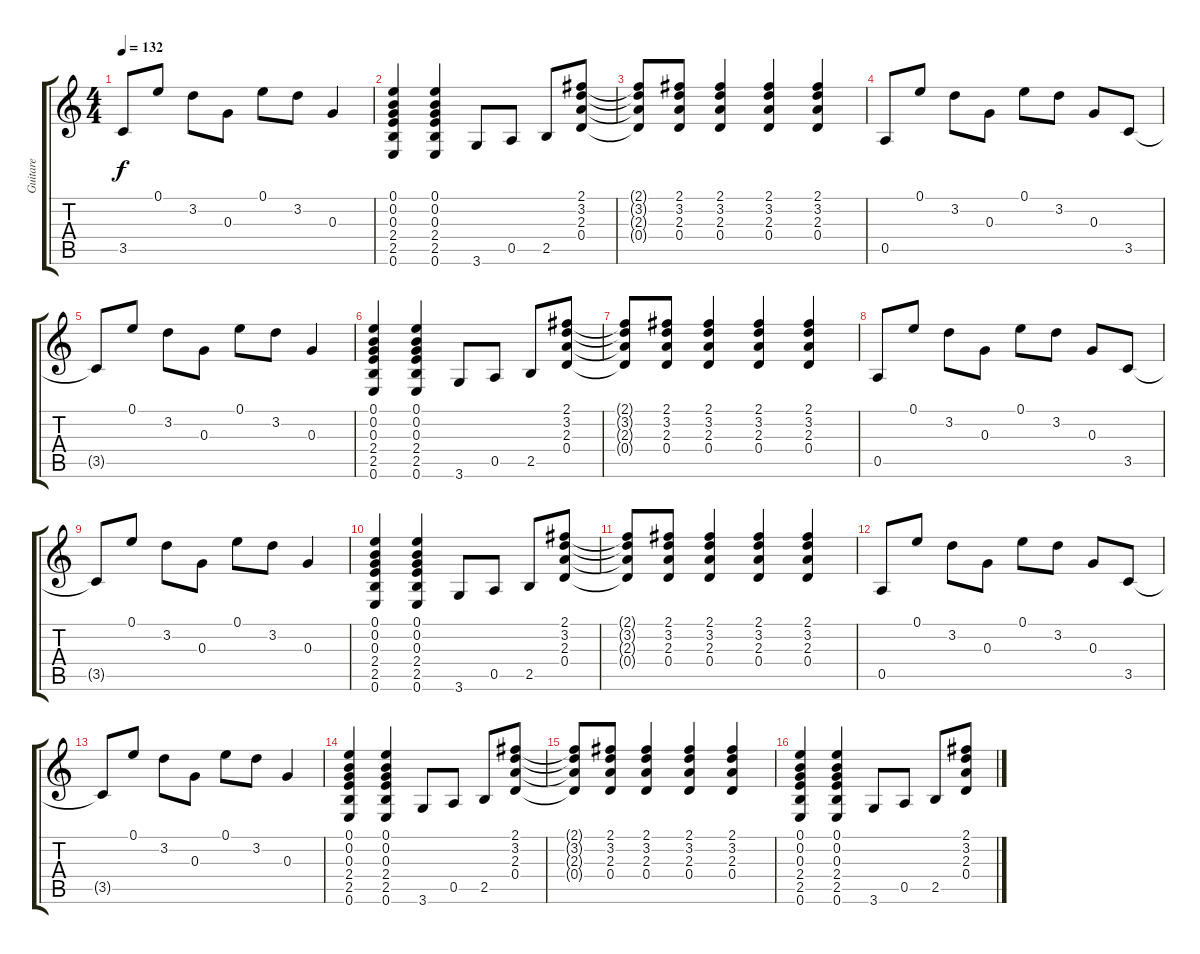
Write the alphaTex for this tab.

\track ("Guitare" "Guitare") {instrument distortionguitar}
\staff {score tabs}
\tuning (E4 B3 G3 D3 A2 E2) {hide}
\ts (4 4)
\tempo 132
\clef g2
\ks c
3.5{t}.8{dy f} 0.1.8 3.2.8 0.3.8 0.1.8 3.2.8 0.3.4 |
(0.1 0.2 0.3 2.4 2.5 0.6).4 (0.1 0.2 0.3 2.4 2.5 0.6).4 3.6.8 0.5.8 2.5.8 (2.1 3.2 2.3 0.4).8 |
(2.1{t} 3.2{t} 2.3{t} 0.4{t}).8 (2.1 3.2 2.3 0.4).8 (2.1 3.2 2.3 0.4).4 (2.1 3.2 2.3 0.4).4 (2.1 3.2 2.3 0.4).4 |
0.5.8 0.1.8 3.2.8 0.3.8 0.1.8 3.2.8 0.3.8 3.5.8 |
3.5{t}.8 0.1.8 3.2.8 0.3.8 0.1.8 3.2.8 0.3.4 |
(0.1 0.2 0.3 2.4 2.5 0.6).4 (0.1 0.2 0.3 2.4 2.5 0.6).4 3.6.8 0.5.8 2.5.8 (2.1 3.2 2.3 0.4).8 |
(2.1{t} 3.2{t} 2.3{t} 0.4{t}).8 (2.1 3.2 2.3 0.4).8 (2.1 3.2 2.3 0.4).4 (2.1 3.2 2.3 0.4).4 (2.1 3.2 2.3 0.4).4 |
0.5.8 0.1.8 3.2.8 0.3.8 0.1.8 3.2.8 0.3.8 3.5.8 |
3.5{t}.8 0.1.8 3.2.8 0.3.8 0.1.8 3.2.8 0.3.4 |
(0.1 0.2 0.3 2.4 2.5 0.6).4 (0.1 0.2 0.3 2.4 2.5 0.6).4 3.6.8 0.5.8 2.5.8 (2.1 3.2 2.3 0.4).8 |
(2.1{t} 3.2{t} 2.3{t} 0.4{t}).8 (2.1 3.2 2.3 0.4).8 (2.1 3.2 2.3 0.4).4 (2.1 3.2 2.3 0.4).4 (2.1 3.2 2.3 0.4).4 |
0.5.8 0.1.8 3.2.8 0.3.8 0.1.8 3.2.8 0.3.8 3.5.8 |
3.5{t}.8 0.1.8 3.2.8 0.3.8 0.1.8 3.2.8 0.3.4 |
(0.1 0.2 0.3 2.4 2.5 0.6).4 (0.1 0.2 0.3 2.4 2.5 0.6).4 3.6.8 0.5.8 2.5.8 (2.1 3.2 2.3 0.4).8 |
(2.1{t} 3.2{t} 2.3{t} 0.4{t}).8 (2.1 3.2 2.3 0.4).8 (2.1 3.2 2.3 0.4).4 (2.1 3.2 2.3 0.4).4 (2.1 3.2 2.3 0.4).4 |
(0.1 0.2 0.3 2.4 2.5 0.6).4 (0.1 0.2 0.3 2.4 2.5 0.6).4 3.6.8 0.5.8 2.5.8 (2.1 3.2 2.3 0.4).8
